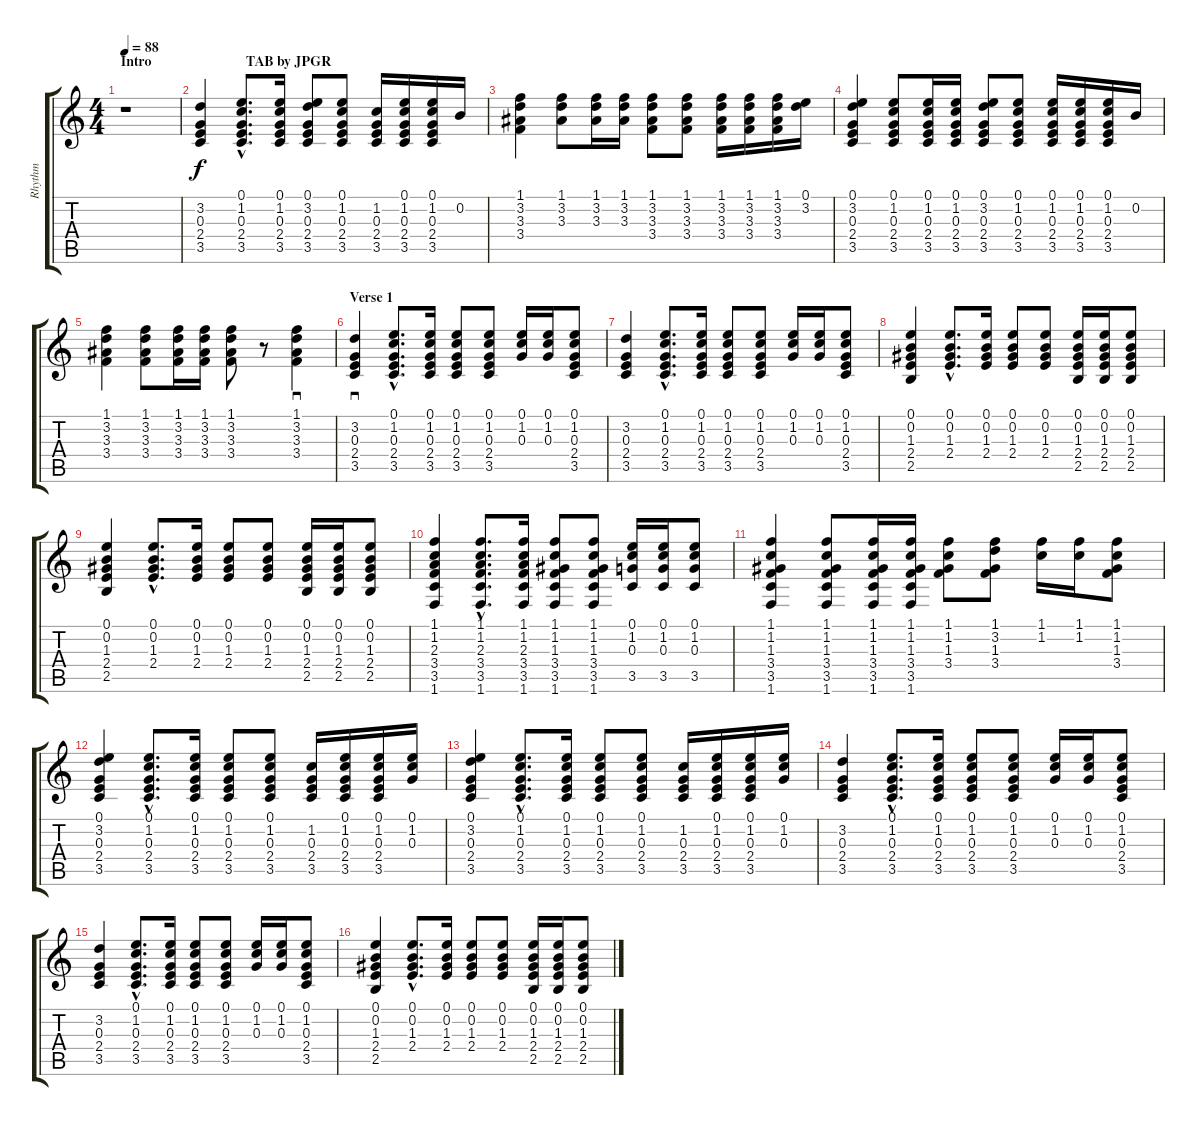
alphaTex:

\track ("Rhythm" "Rhythm") {instrument acousticguitarsteel}
\staff {score tabs}
\tuning (E4 B3 G3 D3 A2 E2) {hide}
\ts (4 4)
\section ("" "Intro                           TAB by JPGR")
\tempo 88
\clef g2
\ks c
r.1{dy f instrument acousticguitarsteel} |
(3.2 0.3 2.4 3.5).4 (0.1{hac} 1.2{hac} 0.3{hac} 2.4{hac} 3.5{hac}).8{d} (0.1 1.2 0.3 2.4 3.5).16 (0.1 3.2 0.3 2.4 3.5).8 (0.1 1.2 0.3 2.4 3.5).8 (1.2 0.3 2.4 3.5).16 (0.1 1.2 0.3 2.4 3.5).16 (0.1 1.2 0.3 2.4 3.5).16 0.2.16 |
(1.1 3.2 3.3 3.4).4 (1.1 3.2 3.3).8 (1.1 3.2 3.3).16 (1.1 3.2 3.3).16 (1.1 3.2 3.3 3.4).8 (1.1 3.2 3.3 3.4).8 (1.1 3.2 3.3 3.4).16 (1.1 3.2 3.3 3.4).16 (1.1 3.2 3.3 3.4).16 (0.1 3.2).16 |
(0.1 3.2 0.3 2.4 3.5).4 (0.1 1.2 0.3 2.4 3.5).8 (0.1 1.2 0.3 2.4 3.5).16 (0.1 1.2 0.3 2.4 3.5).16 (0.1 3.2 0.3 2.4 3.5).8 (0.1 1.2 0.3 2.4 3.5).8 (0.1 1.2 0.3 2.4 3.5).16 (0.1 1.2 0.3 2.4 3.5).16 (0.1 1.2 0.3 2.4 3.5).16 0.2.16 |
(1.1 3.2 3.3 3.4).4 (1.1 3.2 3.3 3.4).8 (1.1 3.2 3.3 3.4).16 (1.1 3.2 3.3 3.4).16 (1.1 3.2 3.3 3.4).8 r.8 (1.1 3.2 3.3 3.4).4{sd} |
\section ("" "Verse 1")
(3.2 0.3 2.4 3.5).4{sd} (0.1{hac} 1.2{hac} 0.3{hac} 2.4{hac} 3.5{hac}).8{d} (0.1 1.2 0.3 2.4 3.5).16 (0.1 1.2 0.3 2.4 3.5).8 (0.1 1.2 0.3 2.4 3.5).8 (0.1 1.2 0.3).16 (0.1 1.2 0.3).16 (0.1 1.2 0.3 2.4 3.5).8 |
(3.2 0.3 2.4 3.5).4 (0.1{hac} 1.2{hac} 0.3{hac} 2.4{hac} 3.5{hac}).8{d} (0.1 1.2 0.3 2.4 3.5).16 (0.1 1.2 0.3 2.4 3.5).8 (0.1 1.2 0.3 2.4 3.5).8 (0.1 1.2 0.3).16 (0.1 1.2 0.3).16 (0.1 1.2 0.3 2.4 3.5).8 |
(0.1 0.2 1.3 2.4 2.5).4 (0.1{hac} 0.2{hac} 1.3{hac} 2.4{hac}).8{d} (0.1 0.2 1.3 2.4).16 (0.1 0.2 1.3 2.4).8 (0.1 0.2 1.3 2.4).8 (0.1 0.2 1.3 2.4 2.5).16 (0.1 0.2 1.3 2.4 2.5).16 (0.1 0.2 1.3 2.4 2.5).8 |
(0.1 0.2 1.3 2.4 2.5).4 (0.1{hac} 0.2{hac} 1.3{hac} 2.4{hac}).8{d} (0.1 0.2 1.3 2.4).16 (0.1 0.2 1.3 2.4).8 (0.1 0.2 1.3 2.4).8 (0.1 0.2 1.3 2.4 2.5).16 (0.1 0.2 1.3 2.4 2.5).16 (0.1 0.2 1.3 2.4 2.5).8 |
(1.1 1.2 2.3 3.4 3.5 1.6).4 (1.1{hac} 1.2{hac} 2.3{hac} 3.4{hac} 3.5{hac} 1.6{hac}).8{d} (1.1 1.2 2.3 3.4 3.5 1.6).16 (1.1 1.2 1.3 3.4 3.5 1.6).8 (1.1 1.2 1.3 3.4 3.5 1.6).8 (0.1 1.2 0.3 3.5).16 (0.1 1.2 0.3 3.5).16 (0.1 1.2 0.3 3.5).8 |
(1.1 1.2 1.3 3.4 3.5 1.6).4 (1.1 1.2 1.3 3.4 3.5 1.6).8 (1.1 1.2 1.3 3.4 3.5 1.6).16 (1.1 1.2 1.3 3.4 3.5 1.6).16 (1.1 1.2 1.3 3.4).8 (1.1 3.2 1.3 3.4).8 (1.1 1.2).16 (1.1 1.2).16 (1.1 1.2 1.3 3.4).8 |
(0.1 3.2 0.3 2.4 3.5).4 (0.1{hac} 1.2{hac} 0.3{hac} 2.4{hac} 3.5{hac}).8{d} (0.1 1.2 0.3 2.4 3.5).16 (0.1 1.2 0.3 2.4 3.5).8 (0.1 1.2 0.3 2.4 3.5).8 (1.2 0.3 2.4 3.5).16 (0.1 1.2 0.3 2.4 3.5).16 (0.1 1.2 0.3 2.4 3.5).16 (0.1 1.2 0.3).16 |
(0.1 3.2 0.3 2.4 3.5).4 (0.1{hac} 1.2{hac} 0.3{hac} 2.4{hac} 3.5{hac}).8{d} (0.1 1.2 0.3 2.4 3.5).16 (0.1 1.2 0.3 2.4 3.5).8 (0.1 1.2 0.3 2.4 3.5).8 (1.2 0.3 2.4 3.5).16 (0.1 1.2 0.3 2.4 3.5).16 (0.1 1.2 0.3 2.4 3.5).16 (0.1 1.2 0.3).16 |
(3.2 0.3 2.4 3.5).4 (0.1{hac} 1.2{hac} 0.3{hac} 2.4{hac} 3.5{hac}).8{d} (0.1 1.2 0.3 2.4 3.5).16 (0.1 1.2 0.3 2.4 3.5).8 (0.1 1.2 0.3 2.4 3.5).8 (0.1 1.2 0.3).16 (0.1 1.2 0.3).16 (0.1 1.2 0.3 2.4 3.5).8 |
(3.2 0.3 2.4 3.5).4 (0.1{hac} 1.2{hac} 0.3{hac} 2.4{hac} 3.5{hac}).8{d} (0.1 1.2 0.3 2.4 3.5).16 (0.1 1.2 0.3 2.4 3.5).8 (0.1 1.2 0.3 2.4 3.5).8 (0.1 1.2 0.3).16 (0.1 1.2 0.3).16 (0.1 1.2 0.3 2.4 3.5).8 |
(0.1 0.2 1.3 2.4 2.5).4 (0.1{hac} 0.2{hac} 1.3{hac} 2.4{hac}).8{d} (0.1 0.2 1.3 2.4).16 (0.1 0.2 1.3 2.4).8 (0.1 0.2 1.3 2.4).8 (0.1 0.2 1.3 2.4 2.5).16 (0.1 0.2 1.3 2.4 2.5).16 (0.1 0.2 1.3 2.4 2.5).8
